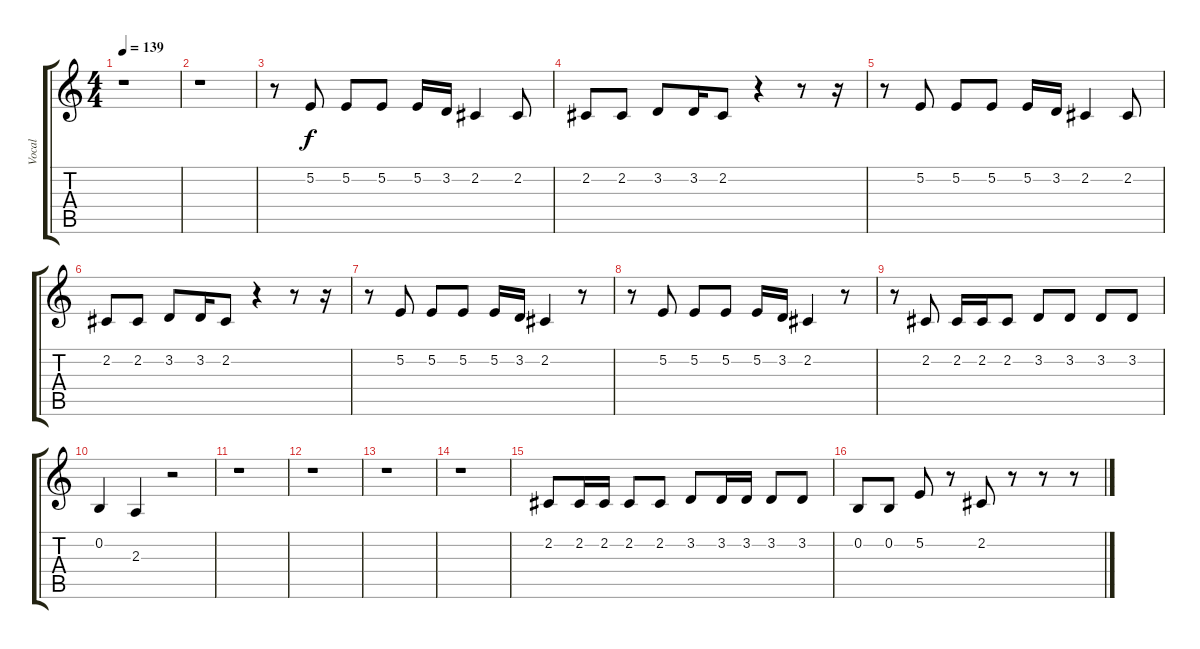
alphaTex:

\track ("Vocal" "Vocal") {instrument tenorsax}
\staff {score tabs}
\tuning (E4 B3 G3 D3 A2 E2) {hide}
\ts (4 4)
\tempo 139
\clef g2
\ks c
r.1{dy f instrument tenorsax} |
r.1 |
r.8 5.2.8 5.2.8 5.2.8 5.2.16 3.2.16 2.2.4 2.2.8 |
2.2.8 2.2.8 3.2.8 3.2.16 2.2.8 r.4 r.8 r.16 |
r.8 5.2.8 5.2.8 5.2.8 5.2.16 3.2.16 2.2.4 2.2.8 |
2.2.8 2.2.8 3.2.8 3.2.16 2.2.8 r.4 r.8 r.16 |
r.8 5.2.8 5.2.8 5.2.8 5.2.16 3.2.16 2.2.4 r.8 |
r.8 5.2.8 5.2.8 5.2.8 5.2.16 3.2.16 2.2.4 r.8 |
r.8 2.2.8 2.2.16 2.2.16 2.2.8 3.2.8 3.2.8 3.2.8 3.2.8 |
0.2.4 2.3.4 r.2 |
r.1 |
r.1 |
r.1 |
r.1 |
2.2.8 2.2.16 2.2.16 2.2.8 2.2.8 3.2.8 3.2.16 3.2.16 3.2.8 3.2.8 |
0.2.8 0.2.8 5.2.8 r.8 2.2.8 r.8 r.8 r.8
